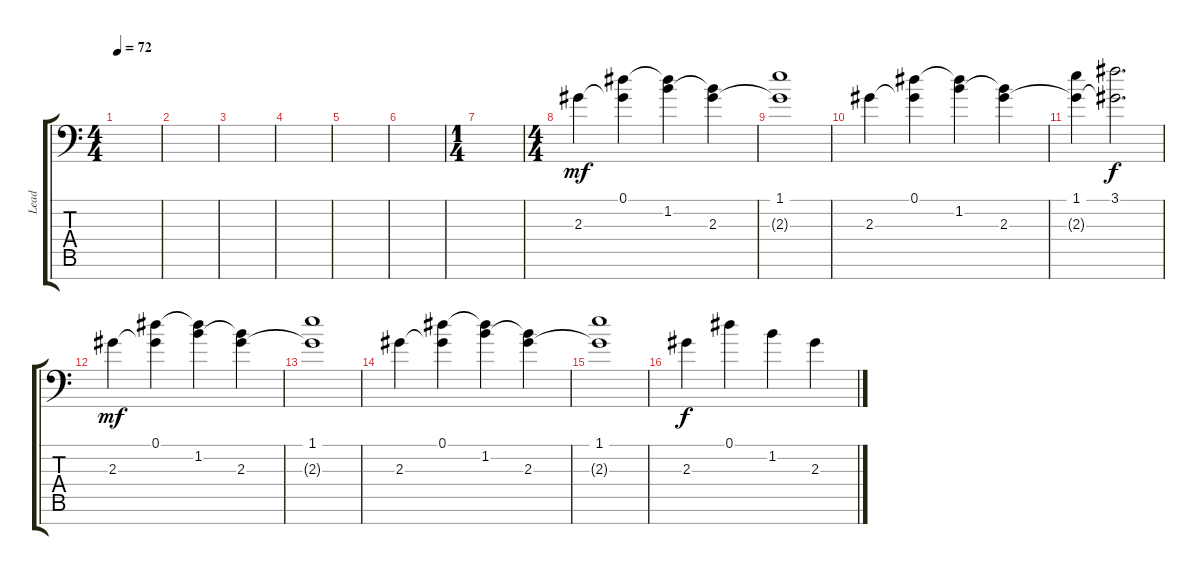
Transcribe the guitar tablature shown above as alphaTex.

\track ("Lead" "Lead") {instrument overdrivenguitar}
\staff {score tabs}
\tuning (Eb4 Bb3 Gb3 Db3 Ab2 Eb2 Bb1) {hide}
\ts (4 4)
\tempo 72
\clef f4
\ks c
|
|
|
|
|
|
\ts (1 4)
|
\ts (4 4)
2.3.4{dy mf} (0.1 2.3{t}).4 (0.1{t} 1.2).4 (1.2{t} 2.3).4 |
(1.1 2.3{t}).1 |
2.3.4 (0.1 2.3{t}).4 (0.1{t} 1.2).4 (1.2{t} 2.3).4 |
(1.1 2.3{t}).4 (3.1 2.3{t}).2{d dy f} |
2.3.4{dy mf} (0.1 2.3{t}).4 (0.1{t} 1.2).4 (1.2{t} 2.3).4 |
(1.1 2.3{t}).1 |
2.3.4 (0.1 2.3{t}).4 (0.1{t} 1.2).4 (1.2{t} 2.3).4 |
(1.1 2.3{t}).1 |
2.3.4{dy f instrument electricguitarclean} 0.1.4 1.2.4 2.3.4
